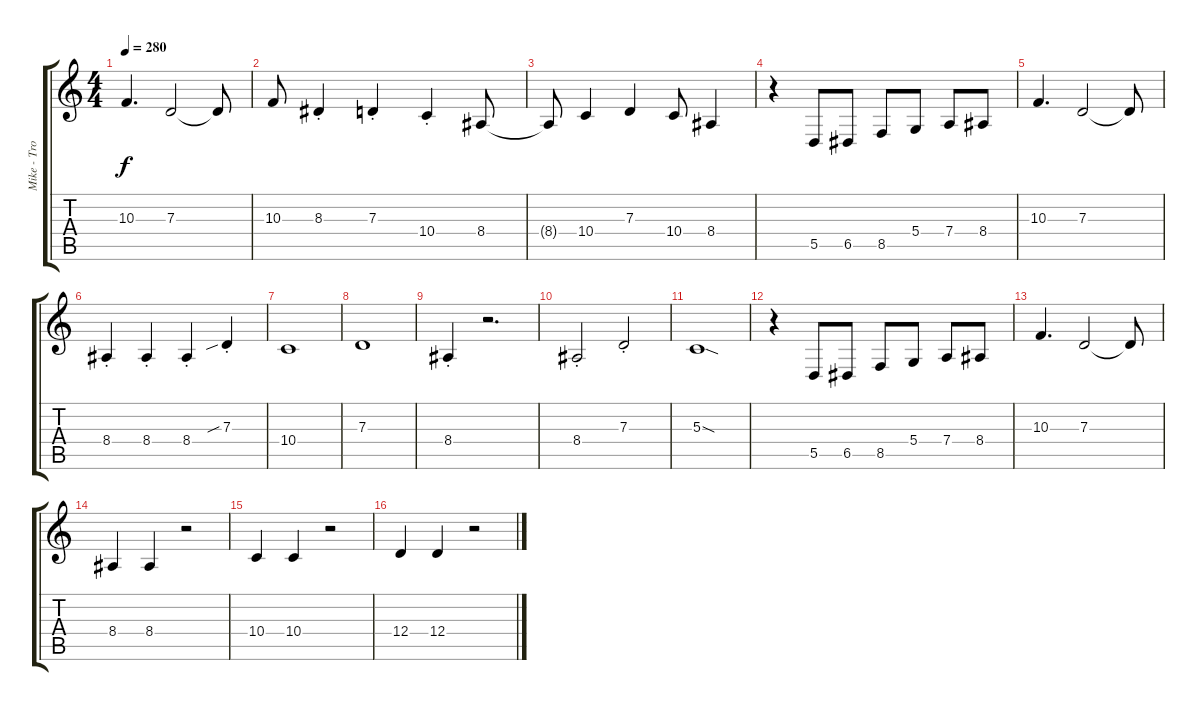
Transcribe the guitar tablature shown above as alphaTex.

\track ("Mike - Trombone" "Mike - Tro") {instrument trombone}
\staff {score tabs}
\tuning (E4 B3 G3 D3 A2 E2) {hide}
\ts (4 4)
\tempo 280
\clef g2
\ks c
10.3.4{d dy f} 7.3.2 7.3{t}.8 |
10.3.8 8.3{st}.4 7.3{st}.4 10.4{st}.4 8.4.8 |
8.4{t}.8 10.4.4 7.3.4 10.4.8 8.4.4 |
r.4 5.5.8 6.5.8 8.5.8 5.4.8 7.4.8 8.4.8 |
10.3.4{d} 7.3.2 7.3{t}.8 |
8.4{st}.4 8.4{st}.4 8.4{st}.4 7.3{sib st}.4 |
10.4.1 |
7.3.1 |
8.4{st}.4 r.2{d} |
8.4{st}.2 7.3{st}.2 |
5.3{sod}.1 |
r.4 5.5.8 6.5.8 8.5.8 5.4.8 7.4.8 8.4.8 |
10.3.4{d} 7.3.2 7.3{t}.8 |
8.4.4 8.4.4 r.2 |
10.4.4 10.4.4 r.2 |
12.4.4 12.4.4 r.2
